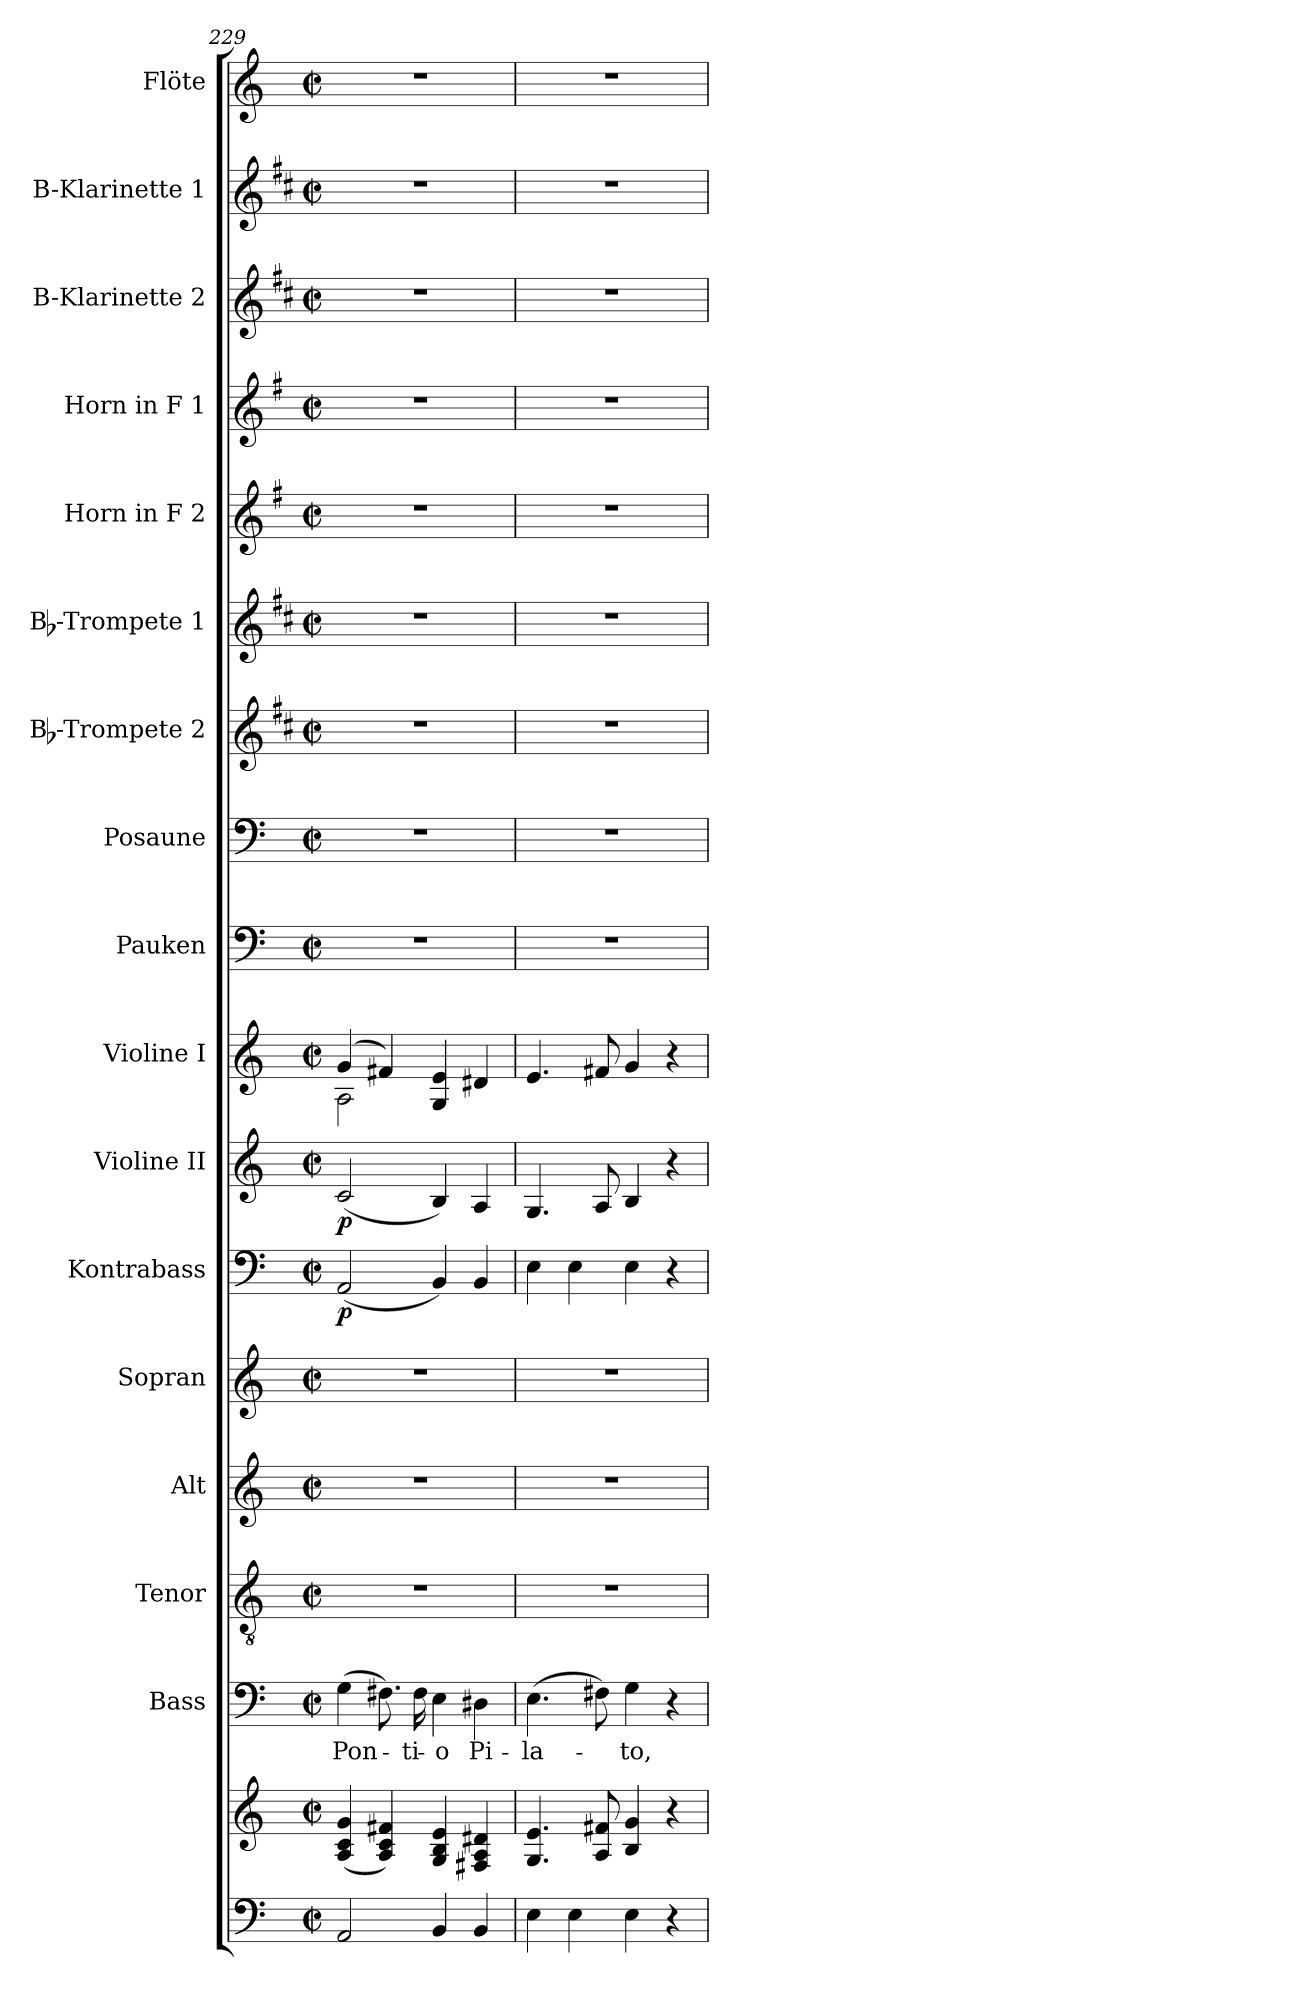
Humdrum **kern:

**kern	**kern	**kern	**text	**kern	**kern	**kern	**kern	**dynam	**kern	**dynam	**kern	**kern	**kern	**kern	**kern	**kern	**kern	**kern	**kern	**kern
*part17	*part17	*part16	*part16	*part15	*part14	*part13	*part12	*part12	*part11	*part11	*part10	*part9	*part8	*part7	*part6	*part5	*part4	*part3	*part2	*part1
*staff18	*staff17	*staff16	*staff16	*staff15	*staff14	*staff13	*staff12	*staff12	*staff11	*staff11	*staff10	*staff9	*staff8	*staff7	*staff6	*staff5	*staff4	*staff3	*staff2	*staff1
*	*	*I"Bass	*	*I"Tenor	*I"Alt	*I"Sopran	*I"Kontrabass	*	*I"Violine II	*	*I"Violine I	*I"Pauken	*I"Posaune	*I"Bb-Trompete 2	*I"Bb-Trompete 1	*I"Horn in F 2	*I"Horn in F 1	*I"B-Klarinette 2	*I"B-Klarinette 1	*I"Flöte
*	*	*I'B.	*	*I'T.	*I'A.	*I'S.	*I'Kb.	*	*I'Vl. II	*	*I'Vl. I	*I'Pk.	*I'Pos.	*I'Bb Trp. 2	*I'Bb Trp. 1	*I'Hrn. 2	*I'Hrn. 1	*I'B Kl. 2	*I'B Kl. 1	*I'Fl.
*clefF4	*clefG2	*clefF4	*	*clefGv2	*clefG2	*clefG2	*clefF4	*	*clefG2	*	*clefG2	*clefF4	*clefF4	*clefG2	*clefG2	*clefG2	*clefG2	*clefG2	*clefG2	*clefG2
*	*	*	*	*	*	*	*ITrd7c12	*	*	*	*	*	*	*ITrd1c2	*ITrd1c2	*ITrd4c7	*ITrd4c7	*ITrd1c2	*ITrd1c2	*
*k[]	*k[]	*k[]	*	*k[]	*k[]	*k[]	*k[]	*	*k[]	*	*k[]	*k[]	*k[]	*k[]	*k[]	*k[]	*k[]	*k[]	*k[]	*k[]
*C:	*C:	*C:	*	*C:	*C:	*C:	*C:	*	*C:	*	*C:	*C:	*C:	*C:	*C:	*C:	*C:	*C:	*C:	*C:
*M2/2	*M2/2	*M2/2	*	*M2/2	*M2/2	*M2/2	*M2/2	*	*M2/2	*	*M2/2	*M2/2	*M2/2	*M2/2	*M2/2	*M2/2	*M2/2	*M2/2	*M2/2	*M2/2
*met(c|)	*met(c|)	*met(c|)	*	*met(c|)	*met(c|)	*met(c|)	*met(c|)	*	*met(c|)	*	*met(c|)	*met(c|)	*met(c|)	*met(c|)	*met(c|)	*met(c|)	*met(c|)	*met(c|)	*met(c|)	*met(c|)
=229	=229	=229	=229	=229	=229	=229	=229	=229	=229	=229	=229	=229	=229	=229	=229	=229	=229	=229	=229	=229
!	!	!	!LO:LY:b	!	!	!	!	!LO:DY:b	!	!LO:DY:b	!	!	!	!	!	!	!	!	!	!
*	*	*	*	*	*	*	*	*	*	*	*^	*	*	*	*	*	*	*	*	*
2AA/	(4A/ 4c/ 4g/	(>4G\	Pon-	1r	1r	1r	(<2AAA/	p	(<2c/	p	(4g/	2A\	1r	1r	1r	1r	1r	1r	1r	1r	1r
.	4A/ 4c/ 4f#X/)	8.F#X\)	.	.	.	.	.	.	.	.	4f#X/)	.	.	.	.	.	.	.	.	.	.
!	!	!	!LO:LY:b	!	!	!	!	!	!	!	!	!	!	!	!	!	!	!	!	!	!
.	.	16F#\	-ti-	.	.	.	.	.	.	.	.	.	.	.	.	.	.	.	.	.	.
!	!	!	!LO:LY:b	!	!	!	!	!	!	!	!	!	!	!	!	!	!	!	!	!	!
4BB/	4G/ 4B/ 4e/	4E\	-o	.	.	.	4BBB/)	.	4B/)	.	4G/ 4e/	2ryy	.	.	.	.	.	.	.	.	.
!	!	!	!LO:LY:b	!	!	!	!	!	!	!	!	!	!	!	!	!	!	!	!	!	!
4BB/	4F#X/ 4A/ 4d#X/	4D#X\	Pi-	.	.	.	4BBB/	.	4A/	.	4d#X/	.	.	.	.	.	.	.	.	.	.
*	*	*	*	*	*	*	*	*	*	*	*v	*v	*	*	*	*	*	*	*	*	*
!!LO:PB:g=z
=230	=230	=230	=230	=230	=230	=230	=230	=230	=230	=230	=230	=230	=230	=230	=230	=230	=230	=230	=230	=230
!	!	!	!LO:LY:b	!	!	!	!	!	!	!	!	!	!	!	!	!	!	!	!	!
4E\	4.G/ 4.e/	(>4.E\	-la-	1r	1r	1r	4EE\	.	4.G/	.	4.e/	1r	1r	1r	1r	1r	1r	1r	1r	1r
4E\	.	.	.	.	.	.	4EE\	.	.	.	.	.	.	.	.	.	.	.	.	.
.	8A/ 8f#X/	8F#X\)	.	.	.	.	.	.	8A/	.	8f#X/	.	.	.	.	.	.	.	.	.
!	!	!	!LO:LY:b	!	!	!	!	!	!	!	!	!	!	!	!	!	!	!	!	!
4E\	4B/ 4g/	4G\	-to,	.	.	.	4EE\	.	4B/	.	4g/	.	.	.	.	.	.	.	.	.
4r	4r	4r	.	.	.	.	4r	.	4r	.	4r	.	.	.	.	.	.	.	.	.
=	=	=	=	=	=	=	=	=	=	=	=	=	=	=	=	=	=	=	=	=
*-	*-	*-	*-	*-	*-	*-	*-	*-	*-	*-	*-	*-	*-	*-	*-	*-	*-	*-	*-	*-
